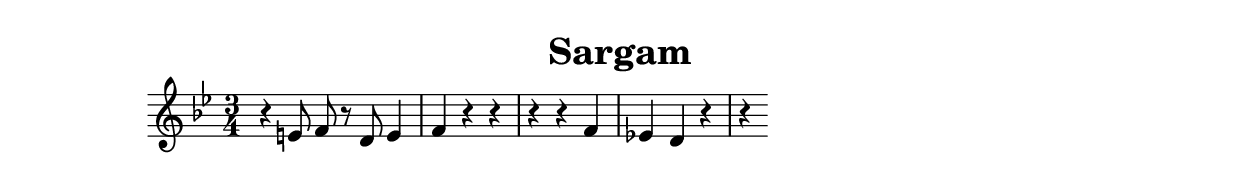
#(ly:set-option 'midi-extension "mid")
\version "2.12.3"
\include "english.ly"
\header{
title = "Sargam"
composer = ""
}
%{
Rag:Bhairavi
Tal:Dadra
Title:Sargam
Author:Traditional
Source:AAK
Mode: phrygian
Filename: bhairavi sargam 
TimeSignature: 3/4
Key: D

   0             +       0    RmgRg    g+
|: -- Rg -S R- | g - - | - - g       |  r S - | - :|

%}
melody = {
\time 3/4
\clef treble
\key c \phrygian
\autoBeamOn
\cadenzaOn


 \bar "|:"  r4 d'8 ef'8 r8 c'8 d'4 \bar "|"  ef'4 r4 r4 \bar "|"  r4 r4 ef'4 \bar "|"  df'4 c'4 r4 \bar "|"  r4 \bar ":|" 

}


text = \lyricmode {

}

\score{
\transpose c' d'
<<
\new Voice = "one" {
\melody
}
\new Lyrics \lyricsto "one" \text
>>
\layout {
\context {
\Score
\remove "Bar_number_engraver"
}
}
\midi {
\context {
\Score
tempoWholesPerMinute = #(ly:make-moment 200 4)
}
}
}